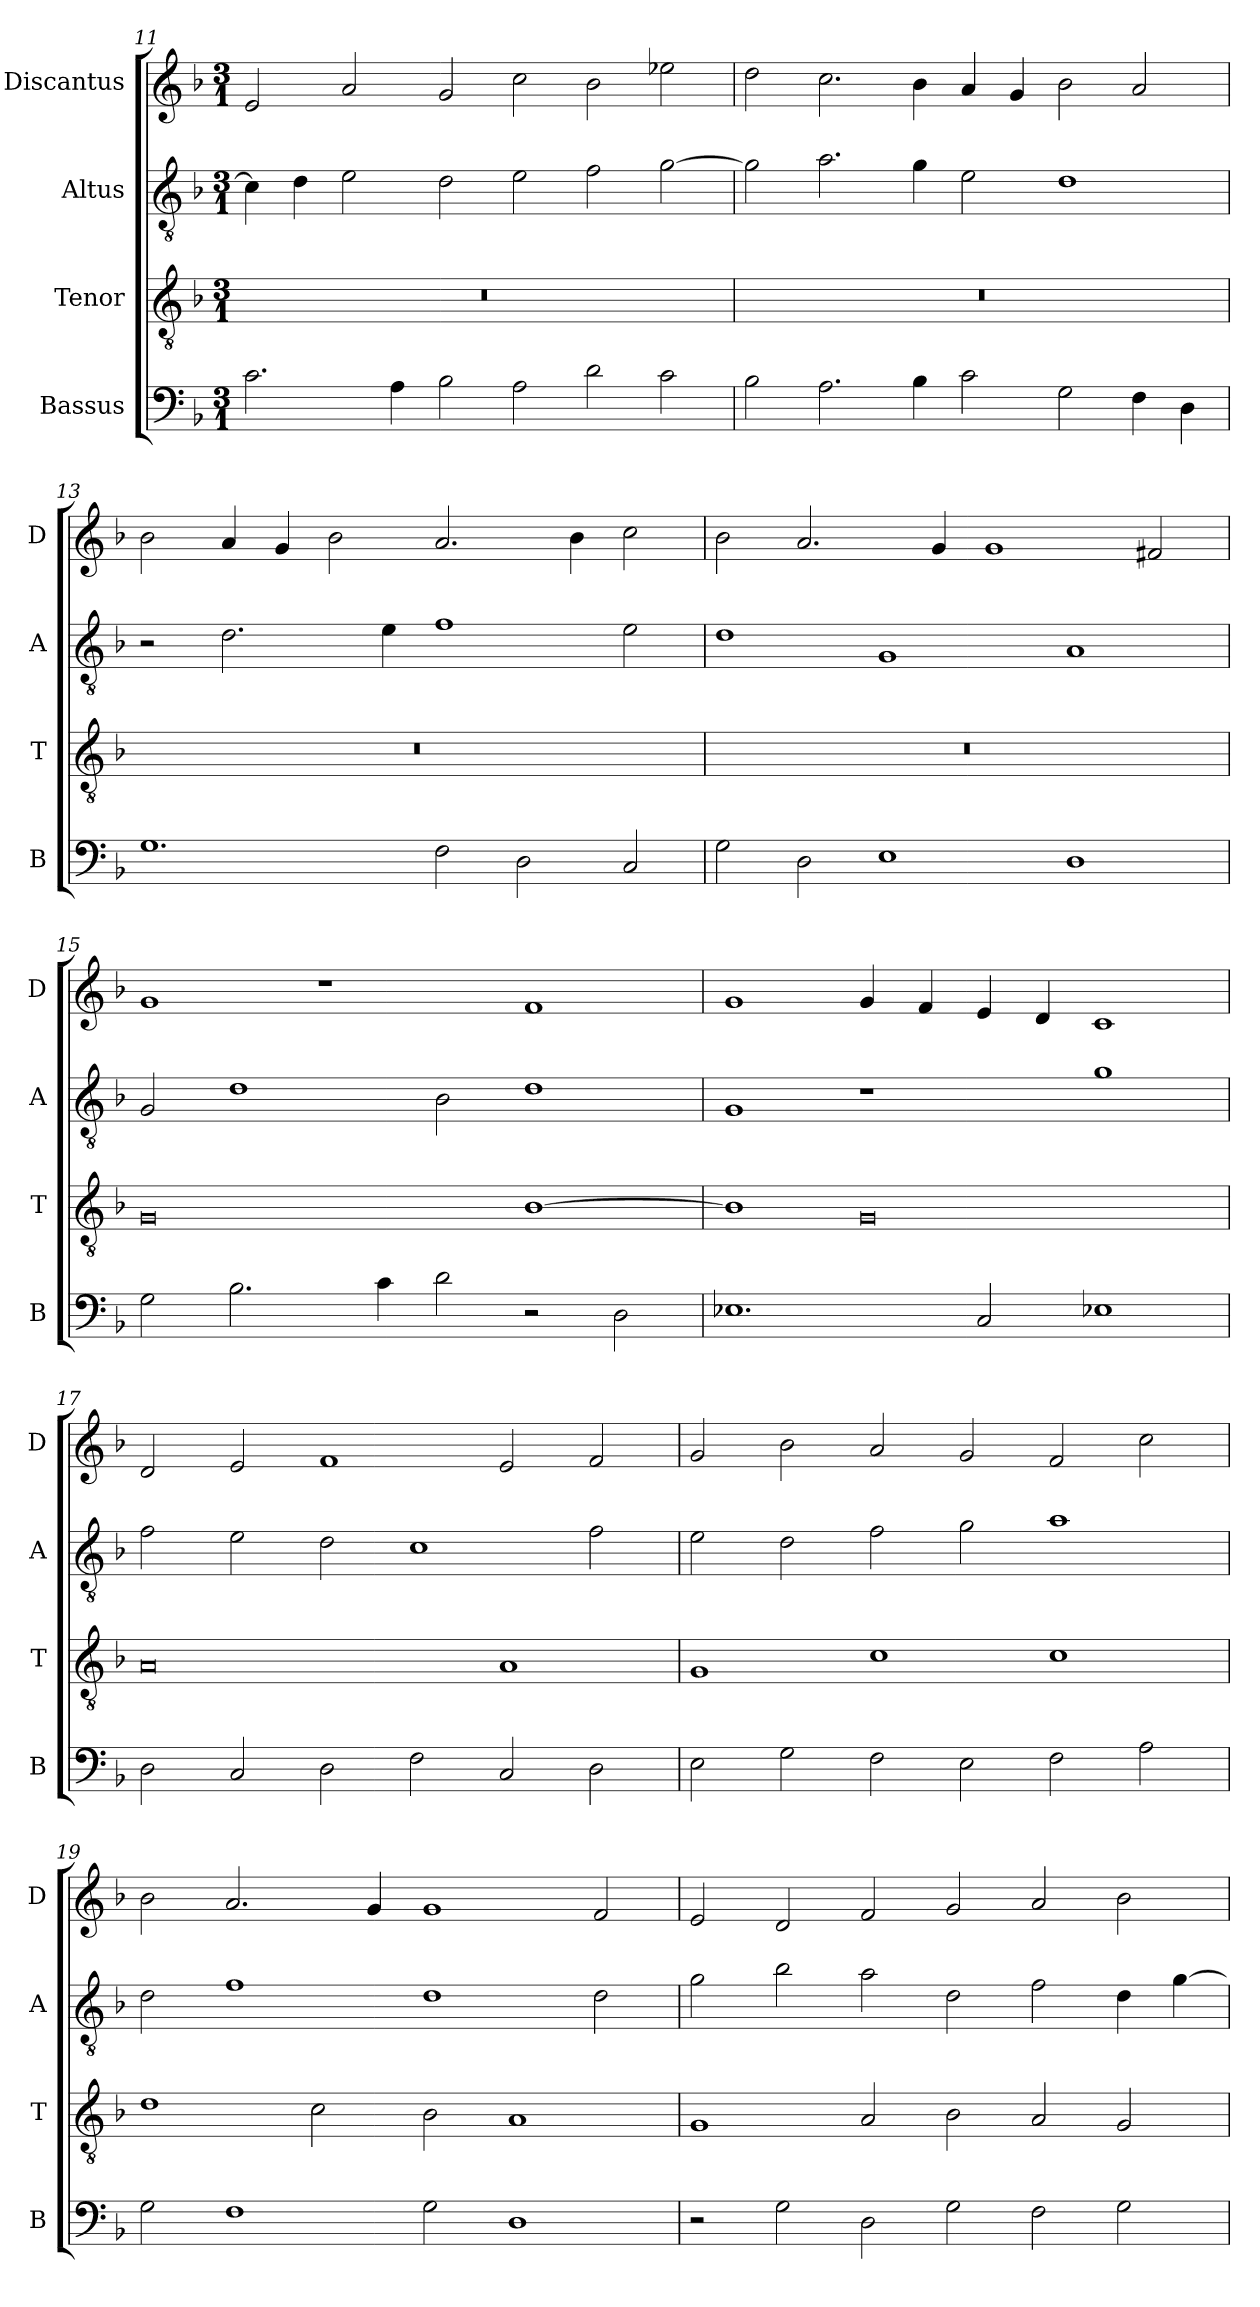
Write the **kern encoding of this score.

**kern	**kern	**kern	**kern
*part4	*part3	*part2	*part1
*staff4	*staff3	*staff2	*staff1
*I"Bassus	*I"Tenor	*I"Altus	*I"Discantus
*I'B	*I'T	*I'A	*I'D
*clefF4	*clefGv2	*clefGv2	*clefG2
*k[b-]	*k[b-]	*k[b-]	*k[b-]
*M3/1	*M3/1	*M3/1	*M3/1
=11	=11	=11	=11
2.c\	0.r	4c\]	2e/
.	.	4d\	.
.	.	2e\	2a/
4A\	.	.	.
2B-\	.	2d\	2g/
2A\	.	2e\	2cc\
2d\	.	2f\	2b-\
2c\	.	[2g\	2ee-X\
=12	=12	=12	=12
2B-\	0.r	2g\]	2dd\
2.A\	.	2.a\	2.cc\
4B-\	.	4g\	4b-\
2c\	.	2e\	4a/
.	.	.	4g/
2G\	.	1d	2b-\
4F\	.	.	2a/
4D\	.	.	.
=13	=13	=13	=13
1.G	0.r	2r	2b-\
.	.	2.d\	4a/
.	.	.	4g/
.	.	.	2b-\
.	.	4e\	.
2F\	.	1f	2.a/
2D\	.	.	.
.	.	.	4b-\
2C/	.	2e\	2cc\
=14	=14	=14	=14
2G\	0.r	1d	2b-\
2D\	.	.	2.a/
1E	.	1G	.
.	.	.	4g/
.	.	.	1g
1D	.	1A	.
.	.	.	2f#X/
=15	=15	=15	=15
2G\	0G	2G/	1g
2.B-\	.	1d	.
.	.	.	1r
4c\	.	.	.
2d\	.	2B-\	.
2r	[1B-	1d	1f
2D\	.	.	.
=16	=16	=16	=16
1.E-X	1B-]	1G	1g
.	0G	1r	4g/
.	.	.	4f/
2C/	.	.	4e/
.	.	.	4d/
1E-X	.	1g	1c
=17	=17	=17	=17
2D\	0A	2f\	2d/
2C/	.	2e\	2e/
2D\	.	2d\	1f
2F\	.	1c	.
2C/	1A	.	2e/
2D\	.	2f\	2f/
=18	=18	=18	=18
2E\	1G	2e\	2g/
2G\	.	2d\	2b-\
2F\	1c	2f\	2a/
2E\	.	2g\	2g/
2F\	1c	1a	2f/
2A\	.	.	2cc\
=19	=19	=19	=19
2G\	1d	2d\	2b-\
1F	.	1f	2.a/
.	2c\	.	.
.	.	.	4g/
2G\	2B-\	1d	1g
1D	1A	.	.
.	.	2d\	2f/
=20	=20	=20	=20
2r	1G	2g\	2e/
2G\	.	2b-\	2d/
2D\	2A/	2a\	2f/
2G\	2B-\	2d\	2g/
2F\	2A/	2f\	2a/
2G\	2G/	4d\	2b-\
.	.	[4g\	.
=	=	=	=
*-	*-	*-	*-
